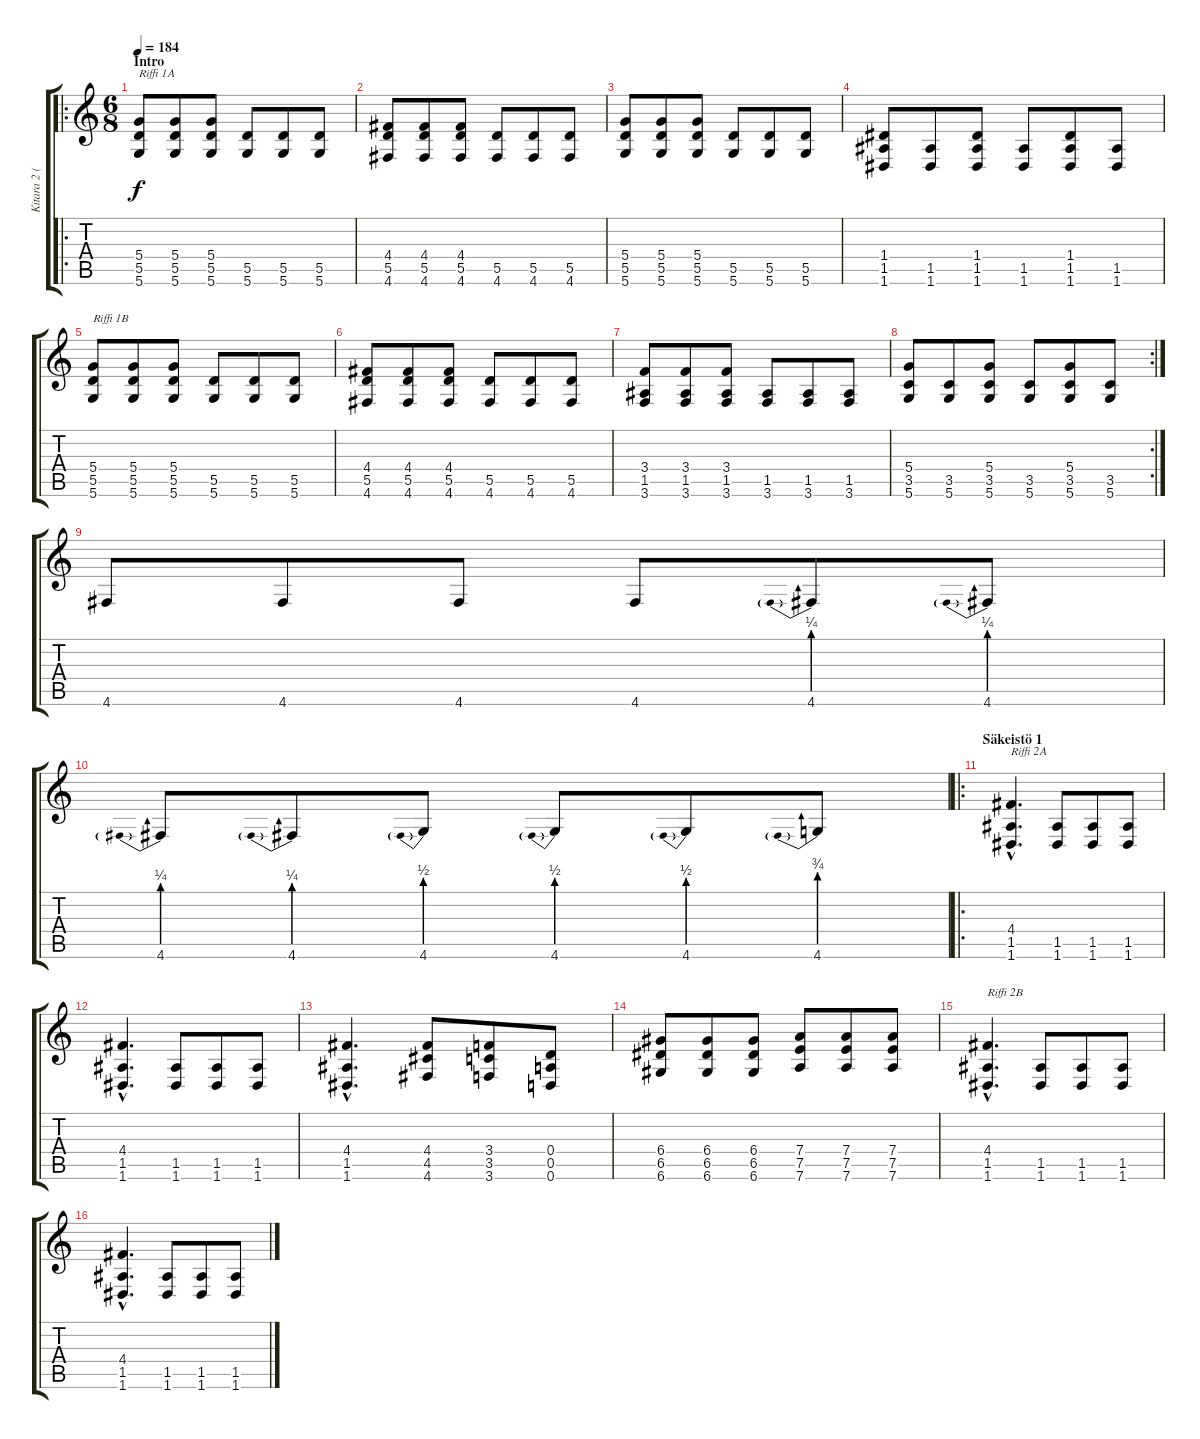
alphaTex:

\track ("Kitara 2 (Tuomo)" "Kitara 2 (") {instrument distortionguitar}
\staff {score tabs}
\tuning (E4 B3 G3 D3 A2 D2) {hide}
\ro
\ts (6 8)
\section ("" "Intro")
\tempo 184
\clef g2
\ks c
(5.4 5.5 5.6).8{txt "Riffi 1A" dy f instrument distortionguitar} (5.4 5.5 5.6).8 (5.4 5.5 5.6).8 (5.5 5.6).8 (5.5 5.6).8 (5.5 5.6).8 |
(4.4 5.5 4.6).8 (4.4 5.5 4.6).8 (4.4 5.5 4.6).8 (5.5 4.6).8 (5.5 4.6).8 (5.5 4.6).8 |
(5.4 5.5 5.6).8 (5.4 5.5 5.6).8 (5.4 5.5 5.6).8 (5.5 5.6).8 (5.5 5.6).8 (5.5 5.6).8 |
(1.4 1.5 1.6).8 (1.5 1.6).8 (1.4 1.5 1.6).8 (1.5 1.6).8 (1.4 1.5 1.6).8 (1.5 1.6).8 |
(5.4 5.5 5.6).8{txt "Riffi 1B"} (5.4 5.5 5.6).8 (5.4 5.5 5.6).8 (5.5 5.6).8 (5.5 5.6).8 (5.5 5.6).8 |
(4.4 5.5 4.6).8 (4.4 5.5 4.6).8 (4.4 5.5 4.6).8 (5.5 4.6).8 (5.5 4.6).8 (5.5 4.6).8 |
(3.4 1.5 3.6).8 (3.4 1.5 3.6).8 (3.4 1.5 3.6).8 (1.5 3.6).8 (1.5 3.6).8 (1.5 3.6).8 |
\rc 2
(5.4 3.5 5.6).8 (3.5 5.6).8 (5.4 3.5 5.6).8 (3.5 5.6).8 (5.4 3.5 5.6).8 (3.5 5.6).8 |
4.6.8 4.6.8 4.6.8 4.6.8 4.6{be (prebend 0 1 60 1)}.8 4.6{be (prebend 0 1 60 1)}.8 |
4.6{be (prebend 0 1 60 1)}.8 4.6{be (prebend 0 1 60 1)}.8 4.6{be (prebend 0 2 60 2)}.8 4.6{be (prebend 0 2 60 2)}.8 4.6{be (prebend 0 2 60 2)}.8 4.6{be (prebend 0 3 60 3)}.8 |
\ro
\section ("" "Säkeistö 1")
(4.4{hac} 1.5{hac} 1.6{hac}).4{d txt "Riffi 2A"} (1.5 1.6).8 (1.5 1.6).8 (1.5 1.6).8 |
(4.4{hac} 1.5{hac} 1.6{hac}).4{d} (1.5 1.6).8 (1.5 1.6).8 (1.5 1.6).8 |
(4.4{hac} 1.5{hac} 1.6{hac}).4{d} (4.4 4.5 4.6).8 (3.4 3.5 3.6).8 (0.4 0.5 0.6).8 |
(6.4 6.5 6.6).8 (6.4 6.5 6.6).8 (6.4 6.5 6.6).8 (7.4 7.5 7.6).8 (7.4 7.5 7.6).8 (7.4 7.5 7.6).8 |
(4.4{hac} 1.5{hac} 1.6{hac}).4{d txt "Riffi 2B"} (1.5 1.6).8 (1.5 1.6).8 (1.5 1.6).8 |
(4.4{hac} 1.5{hac} 1.6{hac}).4{d} (1.5 1.6).8 (1.5 1.6).8 (1.5 1.6).8
